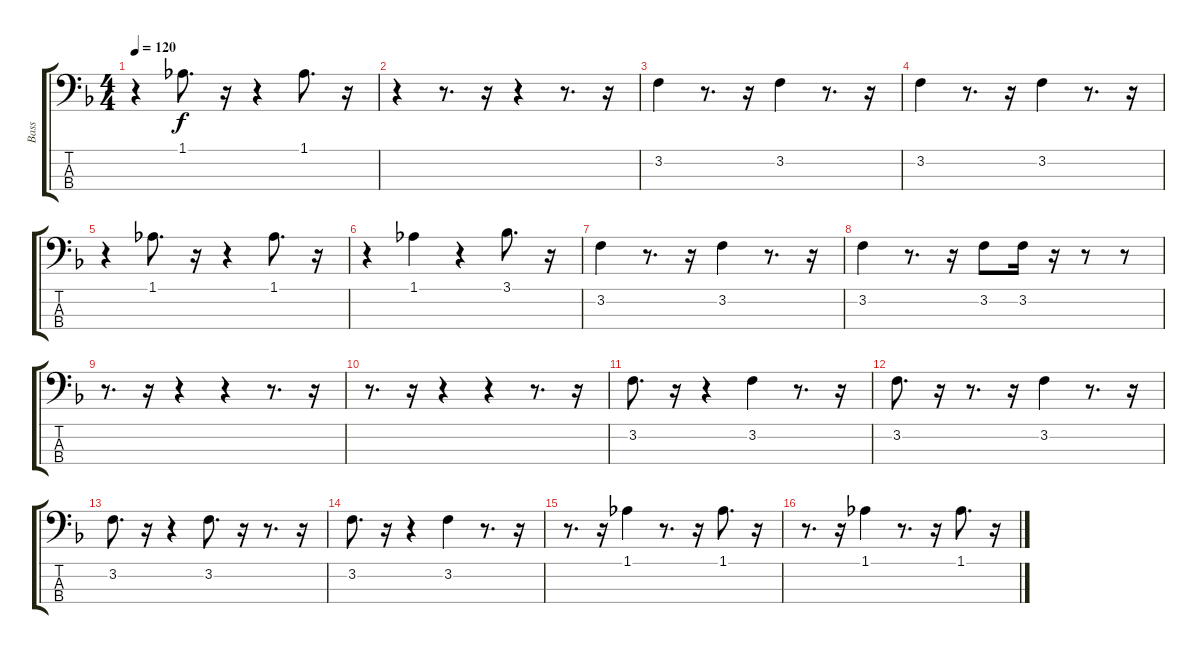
\track ("Bass" "Bass") {instrument acousticbass}
\staff {score tabs}
\tuning (G2 D2 A1 E1) {hide}
\ts (4 4)
\tempo 120
\clef f4
\ks dminor
r.4{dy f} 1.1.8{d} r.16 r.4 1.1.8{d} r.16 |
r.4 r.8{d} r.16 r.4 r.8{d} r.16 |
3.2.4 r.8{d} r.16 3.2.4 r.8{d} r.16 |
3.2.4 r.8{d} r.16 3.2.4 r.8{d} r.16 |
r.4 1.1.8{d} r.16 r.4 1.1.8{d} r.16 |
r.4 1.1.4 r.4 3.1.8{d} r.16 |
3.2.4 r.8{d} r.16 3.2.4 r.8{d} r.16 |
3.2.4 r.8{d} r.16 3.2.8 3.2.16 r.16 r.8 r.8 |
r.8{d} r.16 r.4 r.4 r.8{d} r.16 |
r.8{d} r.16 r.4 r.4 r.8{d} r.16 |
3.2.8{d} r.16 r.4 3.2.4 r.8{d} r.16 |
3.2.8{d} r.16 r.8{d} r.16 3.2.4 r.8{d} r.16 |
3.2.8{d} r.16 r.4 3.2.8{d} r.16 r.8{d} r.16 |
3.2.8{d} r.16 r.4 3.2.4 r.8{d} r.16 |
r.8{d} r.16 1.1.4 r.8{d} r.16 1.1.8{d} r.16 |
r.8{d} r.16 1.1.4 r.8{d} r.16 1.1.8{d} r.16
